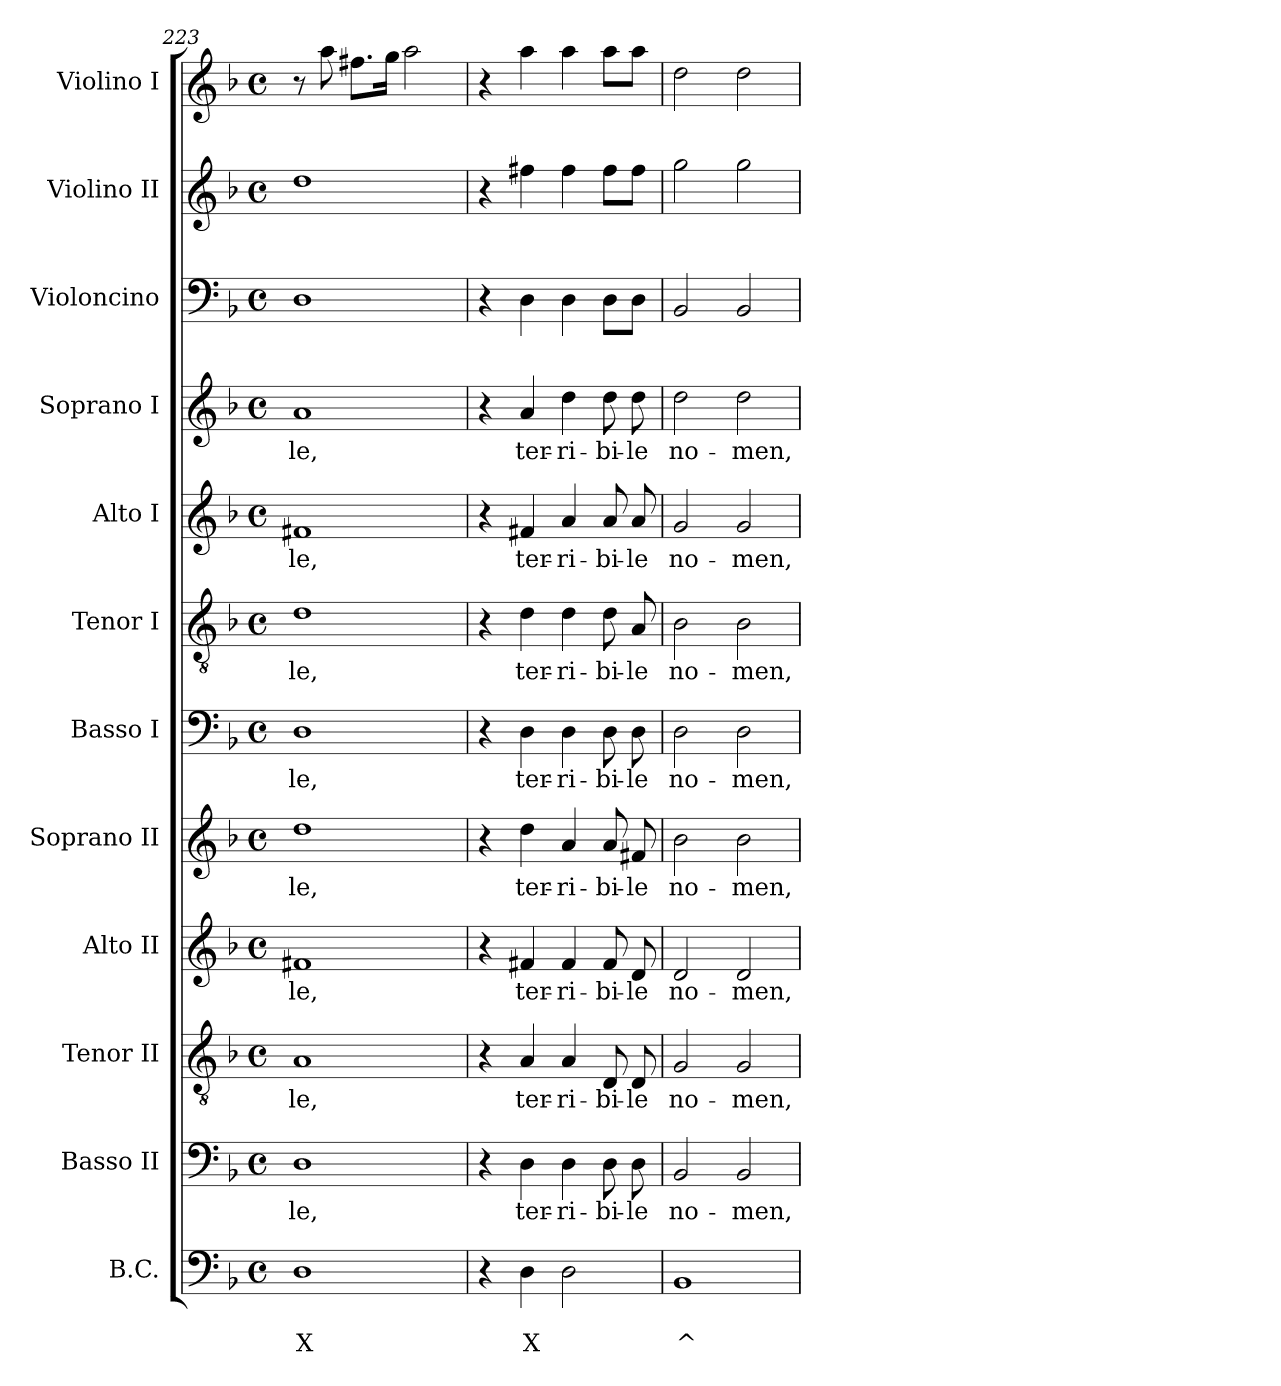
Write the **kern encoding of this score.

**kern	**text	**text	**kern	**text	**kern	**text	**kern	**text	**kern	**text	**kern	**text	**kern	**text	**kern	**text	**kern	**text	**kern	**kern	**kern
*part12	*part12	*part12	*part11	*part11	*part10	*part10	*part9	*part9	*part8	*part8	*part7	*part7	*part6	*part6	*part5	*part5	*part4	*part4	*part3	*part2	*part1
*staff12	*staff12	*staff12	*staff11	*staff11	*staff10	*staff10	*staff9	*staff9	*staff8	*staff8	*staff7	*staff7	*staff6	*staff6	*staff5	*staff5	*staff4	*staff4	*staff3	*staff2	*staff1
*I"B.C.	*	*	*I"Basso II	*	*I"Tenor II	*	*I"Alto II	*	*I"Soprano II	*	*I"Basso I	*	*I"Tenor I	*	*I"Alto I	*	*I"Soprano I	*	*I"Violoncino	*I"Violino II	*I"Violino I
*I'BC	*	*	*I'B 2	*	*I'T 2	*	*I'A 2	*	*I'S 2	*	*I'B 1	*	*I'T 1	*	*I'A 1	*	*I'S 1	*	*I'Vc.	*I'Vln. II	*I'Vln. I
*clefF4	*	*	*clefF4	*	*clefGv2	*	*clefG2	*	*clefG2	*	*clefF4	*	*clefGv2	*	*clefG2	*	*clefG2	*	*clefF4	*clefG2	*clefG2
*k[b-]	*	*	*k[b-]	*	*k[b-]	*	*k[b-]	*	*k[b-]	*	*k[b-]	*	*k[b-]	*	*k[b-]	*	*k[b-]	*	*k[b-]	*k[b-]	*k[b-]
*F:	*	*	*F:	*	*F:	*	*F:	*	*F:	*	*F:	*	*F:	*	*F:	*	*F:	*	*F:	*F:	*F:
*M4/4	*	*	*M4/4	*	*M4/4	*	*M4/4	*	*M4/4	*	*M4/4	*	*M4/4	*	*M4/4	*	*M4/4	*	*M4/4	*M4/4	*M4/4
*met(c)	*	*	*met(c)	*	*met(c)	*	*met(c)	*	*met(c)	*	*met(c)	*	*met(c)	*	*met(c)	*	*met(c)	*	*met(c)	*met(c)	*met(c)
=223	=223	=223	=223	=223	=223	=223	=223	=223	=223	=223	=223	=223	=223	=223	=223	=223	=223	=223	=223	=223	=223
!	!	!LO:LY:b	!	!	!	!	!	!	!	!	!	!	!	!	!	!	!	!	!	!	!
!	!	!	!	!LO:LY:b	!	!	!	!	!	!	!	!	!	!	!	!	!	!	!	!	!
!	!	!	!	!	!	!LO:LY:b	!	!	!	!	!	!	!	!	!	!	!	!	!	!	!
!	!	!	!	!	!	!	!	!LO:LY:b	!	!	!	!	!	!	!	!	!	!	!	!	!
!	!	!	!	!	!	!	!	!	!	!LO:LY:b	!	!	!	!	!	!	!	!	!	!	!
!	!	!	!	!	!	!	!	!	!	!	!	!LO:LY:b	!	!	!	!	!	!	!	!	!
!	!	!	!	!	!	!	!	!	!	!	!	!	!	!LO:LY:b	!	!	!	!	!	!	!
!	!	!	!	!	!	!	!	!	!	!	!	!	!	!	!	!LO:LY:b	!	!	!	!	!
!	!	!	!	!	!	!	!	!	!	!	!	!	!	!	!	!	!	!LO:LY:b	!	!	!
1D	.	X	1D	-le,	1A	-le,	1f#X	-le,	1dd	-le,	1D	-le,	1d	-le,	1f#X	-le,	1a	-le,	1D	1dd	8r
.	.	.	.	.	.	.	.	.	.	.	.	.	.	.	.	.	.	.	.	.	8aa\
.	.	.	.	.	.	.	.	.	.	.	.	.	.	.	.	.	.	.	.	.	8.ff#X\L
.	.	.	.	.	.	.	.	.	.	.	.	.	.	.	.	.	.	.	.	.	16gg\Jk
.	.	.	.	.	.	.	.	.	.	.	.	.	.	.	.	.	.	.	.	.	2aa\
!!LO:PB:g=z
=224	=224	=224	=224	=224	=224	=224	=224	=224	=224	=224	=224	=224	=224	=224	=224	=224	=224	=224	=224	=224	=224
4r	.	.	4r	.	4r	.	4r	.	4r	.	4r	.	4r	.	4r	.	4r	.	4r	4r	4r
!	!	!LO:LY:b	!	!	!	!	!	!	!	!	!	!	!	!	!	!	!	!	!	!	!
!	!	!	!	!LO:LY:b	!	!	!	!	!	!	!	!	!	!	!	!	!	!	!	!	!
!	!	!	!	!	!	!LO:LY:b	!	!	!	!	!	!	!	!	!	!	!	!	!	!	!
!	!	!	!	!	!	!	!	!LO:LY:b	!	!	!	!	!	!	!	!	!	!	!	!	!
!	!	!	!	!	!	!	!	!	!	!LO:LY:b	!	!	!	!	!	!	!	!	!	!	!
!	!	!	!	!	!	!	!	!	!	!	!	!LO:LY:b	!	!	!	!	!	!	!	!	!
!	!	!	!	!	!	!	!	!	!	!	!	!	!	!LO:LY:b	!	!	!	!	!	!	!
!	!	!	!	!	!	!	!	!	!	!	!	!	!	!	!	!LO:LY:b	!	!	!	!	!
!	!	!	!	!	!	!	!	!	!	!	!	!	!	!	!	!	!	!LO:LY:b	!	!	!
4D\	.	X	4D\	ter-	4A/	ter-	4f#X/	ter-	4dd\	ter-	4D\	ter-	4d\	ter-	4f#X/	ter-	4a/	ter-	4D\	4ff#X\	4aa\
!	!	!	!	!LO:LY:b	!	!	!	!	!	!	!	!	!	!	!	!	!	!	!	!	!
!	!	!	!	!	!	!LO:LY:b	!	!	!	!	!	!	!	!	!	!	!	!	!	!	!
!	!	!	!	!	!	!	!	!LO:LY:b	!	!	!	!	!	!	!	!	!	!	!	!	!
!	!	!	!	!	!	!	!	!	!	!LO:LY:b	!	!	!	!	!	!	!	!	!	!	!
!	!	!	!	!	!	!	!	!	!	!	!	!LO:LY:b	!	!	!	!	!	!	!	!	!
!	!	!	!	!	!	!	!	!	!	!	!	!	!	!LO:LY:b	!	!	!	!	!	!	!
!	!	!	!	!	!	!	!	!	!	!	!	!	!	!	!	!LO:LY:b	!	!	!	!	!
!	!	!	!	!	!	!	!	!	!	!	!	!	!	!	!	!	!	!LO:LY:b	!	!	!
2D\	.	.	4D\	-ri-	4A/	-ri-	4f#/	-ri-	4a/	-ri-	4D\	-ri-	4d\	-ri-	4a/	-ri-	4dd\	-ri-	4D\	4ff#\	4aa\
!	!	!	!	!LO:LY:b	!	!	!	!	!	!	!	!	!	!	!	!	!	!	!	!	!
!	!	!	!	!	!	!LO:LY:b	!	!	!	!	!	!	!	!	!	!	!	!	!	!	!
!	!	!	!	!	!	!	!	!LO:LY:b	!	!	!	!	!	!	!	!	!	!	!	!	!
!	!	!	!	!	!	!	!	!	!	!LO:LY:b	!	!	!	!	!	!	!	!	!	!	!
!	!	!	!	!	!	!	!	!	!	!	!	!LO:LY:b	!	!	!	!	!	!	!	!	!
!	!	!	!	!	!	!	!	!	!	!	!	!	!	!LO:LY:b	!	!	!	!	!	!	!
!	!	!	!	!	!	!	!	!	!	!	!	!	!	!	!	!LO:LY:b	!	!	!	!	!
!	!	!	!	!	!	!	!	!	!	!	!	!	!	!	!	!	!	!LO:LY:b	!	!	!
.	.	.	8D\	-bi-	8D/	-bi-	8f#/	-bi-	8a/	-bi-	8D\	-bi-	8d\	-bi-	8a/	-bi-	8dd\	-bi-	8D\L	8ff#\L	8aa\L
!	!	!	!	!LO:LY:b	!	!	!	!	!	!	!	!	!	!	!	!	!	!	!	!	!
!	!	!	!	!	!	!LO:LY:b	!	!	!	!	!	!	!	!	!	!	!	!	!	!	!
!	!	!	!	!	!	!	!	!LO:LY:b	!	!	!	!	!	!	!	!	!	!	!	!	!
!	!	!	!	!	!	!	!	!	!	!LO:LY:b	!	!	!	!	!	!	!	!	!	!	!
!	!	!	!	!	!	!	!	!	!	!	!	!LO:LY:b	!	!	!	!	!	!	!	!	!
!	!	!	!	!	!	!	!	!	!	!	!	!	!	!LO:LY:b	!	!	!	!	!	!	!
!	!	!	!	!	!	!	!	!	!	!	!	!	!	!	!	!LO:LY:b	!	!	!	!	!
!	!	!	!	!	!	!	!	!	!	!	!	!	!	!	!	!	!	!LO:LY:b	!	!	!
.	.	.	8D\	-le	8D/	-le	8d/	-le	8f#X/	-le	8D\	-le	8A/	-le	8a/	-le	8dd\	-le	8D\J	8ff#\J	8aa\J
=225	=225	=225	=225	=225	=225	=225	=225	=225	=225	=225	=225	=225	=225	=225	=225	=225	=225	=225	=225	=225	=225
!	!	!LO:LY:b	!	!	!	!	!	!	!	!	!	!	!	!	!	!	!	!	!	!	!
!	!	!	!	!LO:LY:b	!	!	!	!	!	!	!	!	!	!	!	!	!	!	!	!	!
!	!	!	!	!	!	!LO:LY:b	!	!	!	!	!	!	!	!	!	!	!	!	!	!	!
!	!	!	!	!	!	!	!	!LO:LY:b	!	!	!	!	!	!	!	!	!	!	!	!	!
!	!	!	!	!	!	!	!	!	!	!LO:LY:b	!	!	!	!	!	!	!	!	!	!	!
!	!	!	!	!	!	!	!	!	!	!	!	!LO:LY:b	!	!	!	!	!	!	!	!	!
!	!	!	!	!	!	!	!	!	!	!	!	!	!	!LO:LY:b	!	!	!	!	!	!	!
!	!	!	!	!	!	!	!	!	!	!	!	!	!	!	!	!LO:LY:b	!	!	!	!	!
!	!	!	!	!	!	!	!	!	!	!	!	!	!	!	!	!	!	!LO:LY:b	!	!	!
1BB-	.	^	2BB-/	no-	2G/	no-	2d/	no-	2b-\	no-	2D\	no-	2B-\	no-	2g/	no-	2dd\	no-	2BB-/	2gg\	2dd\
!	!	!	!	!LO:LY:b	!	!	!	!	!	!	!	!	!	!	!	!	!	!	!	!	!
!	!	!	!	!	!	!LO:LY:b	!	!	!	!	!	!	!	!	!	!	!	!	!	!	!
!	!	!	!	!	!	!	!	!LO:LY:b	!	!	!	!	!	!	!	!	!	!	!	!	!
!	!	!	!	!	!	!	!	!	!	!LO:LY:b	!	!	!	!	!	!	!	!	!	!	!
!	!	!	!	!	!	!	!	!	!	!	!	!LO:LY:b	!	!	!	!	!	!	!	!	!
!	!	!	!	!	!	!	!	!	!	!	!	!	!	!LO:LY:b	!	!	!	!	!	!	!
!	!	!	!	!	!	!	!	!	!	!	!	!	!	!	!	!LO:LY:b	!	!	!	!	!
!	!	!	!	!	!	!	!	!	!	!	!	!	!	!	!	!	!	!LO:LY:b	!	!	!
.	.	.	2BB-/	-men,	2G/	-men,	2d/	-men,	2b-\	-men,	2D\	-men,	2B-\	-men,	2g/	-men,	2dd\	-men,	2BB-/	2gg\	2dd\
=	=	=	=	=	=	=	=	=	=	=	=	=	=	=	=	=	=	=	=	=	=
*-	*-	*-	*-	*-	*-	*-	*-	*-	*-	*-	*-	*-	*-	*-	*-	*-	*-	*-	*-	*-	*-
